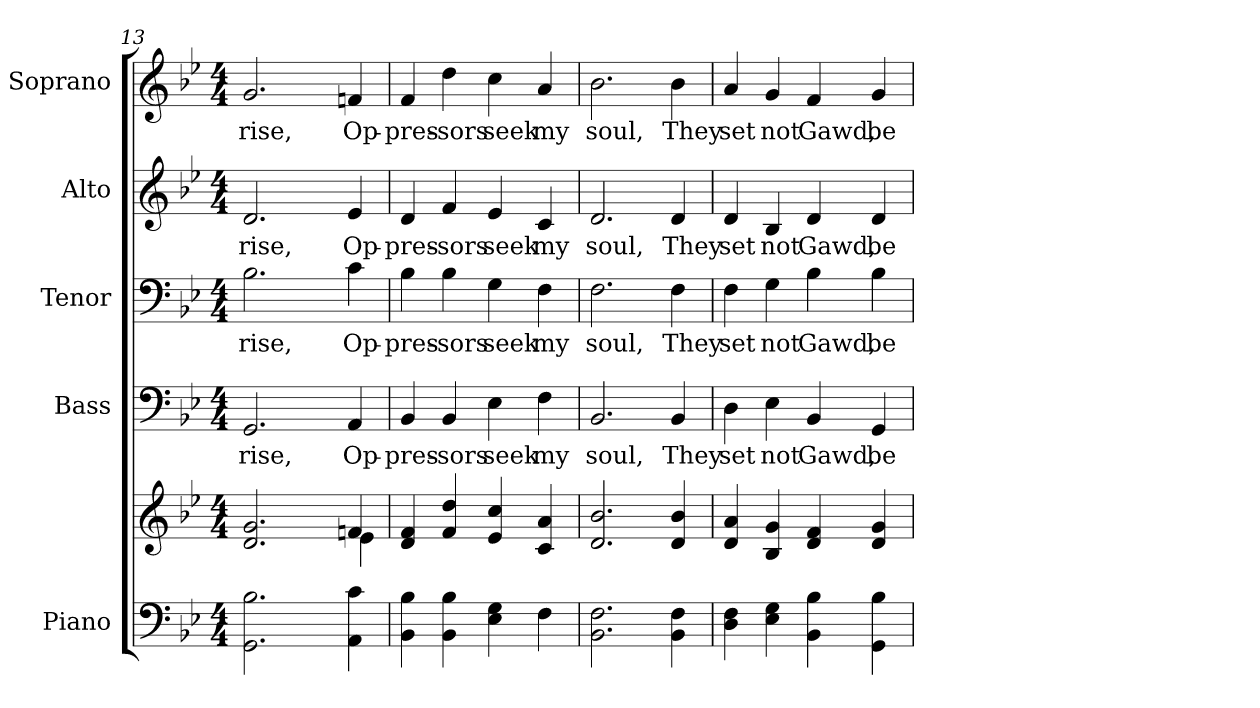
**kern	**kern	**kern	**text	**kern	**text	**kern	**text	**kern	**text
*part5	*part5	*part4	*part4	*part3	*part3	*part2	*part2	*part1	*part1
*staff6	*staff5	*staff4	*staff4	*staff3	*staff3	*staff2	*staff2	*staff1	*staff1
*I"Piano	*	*I"Bass	*	*I"Tenor	*	*I"Alto	*	*I"Soprano	*
*I'Pno.	*	*I'B.	*	*I'T.	*	*I'A.	*	*I'S.	*
*clefF4	*clefG2	*clefF4	*	*clefF4	*	*clefG2	*	*clefG2	*
*k[b-e-]	*k[b-e-]	*k[b-e-]	*	*k[b-e-]	*	*k[b-e-]	*	*k[b-e-]	*
*B-:	*B-:	*B-:	*	*B-:	*	*B-:	*	*B-:	*
*M4/4	*M4/4	*M4/4	*	*M4/4	*	*M4/4	*	*M4/4	*
=13	=13	=13	=13	=13	=13	=13	=13	=13	=13
*	*^	*	*	*	*	*	*	*	*
!	!	!	!	!LO:LY:b:color=#000000	!	!	!	!	!	!
!	!	!	!	!	!	!LO:LY:b:color=#000000	!	!	!	!
!	!	!	!	!	!	!	!	!LO:LY:b:color=#000000	!	!
!	!	!	!	!	!	!	!	!	!	!LO:LY:b:color=#000000
2.GGi\ 2.B-i	2.di/ 2.gi	2ryy	2.GGi/	rise,	2.B-i\	rise,	2.di/	rise,	2.gi/	rise,
.	.	4ryy	.	.	.	.	.	.	.	.
!	!	!	!	!LO:LY:b:color=#000000	!	!	!	!	!	!
!	!	!	!	!	!	!LO:LY:b:color=#000000	!	!	!	!
!	!	!	!	!	!	!	!	!LO:LY:b:color=#000000	!	!
!	!	!	!	!	!	!	!	!	!	!LO:LY:b:color=#000000
4AAi\ 4ci	4fni/	4e-i\	4AAi/	Op-	4ci\	Op-	4e-i/	Op-	4fni/	Op-
*	*v	*v	*	*	*	*	*	*	*	*
=14	=14	=14	=14	=14	=14	=14	=14	=14	=14
*	*^	*	*	*	*	*	*	*	*
!	!	!	!	!LO:LY:b:color=#000000	!	!	!	!	!	!
*	*v	*v	*	*	*	*	*	*	*	*
*	*^	*	*	*	*	*	*	*	*
!	!	!	!	!	!	!LO:LY:b:color=#000000	!	!	!	!
*	*v	*v	*	*	*	*	*	*	*	*
*	*^	*	*	*	*	*	*	*	*
!	!	!	!	!	!	!	!	!LO:LY:b:color=#000000	!	!
*	*v	*v	*	*	*	*	*	*	*	*
*	*^	*	*	*	*	*	*	*	*
!	!	!	!	!	!	!	!	!	!	!LO:LY:b:color=#000000
*	*v	*v	*	*	*	*	*	*	*	*
4BB-i\ 4B-i	4di/ 4fi	4BB-i/	-pres-	4B-i\	-pres-	4di/	-pres-	4fi/	-pres-
!	!	!	!LO:LY:b:color=#000000	!	!	!	!	!	!
!	!	!	!	!	!LO:LY:b:color=#000000	!	!	!	!
!	!	!	!	!	!	!	!LO:LY:b:color=#000000	!	!
!	!	!	!	!	!	!	!	!	!LO:LY:b:color=#000000
4BB-i\ 4B-i	4fi/ 4ddi	4BB-i/	-sors	4B-i\	-sors	4fi/	-sors	4ddi\	-sors
!	!	!	!LO:LY:b:color=#000000	!	!	!	!	!	!
!	!	!	!	!	!LO:LY:b:color=#000000	!	!	!	!
!	!	!	!	!	!	!	!LO:LY:b:color=#000000	!	!
!	!	!	!	!	!	!	!	!	!LO:LY:b:color=#000000
4E-i\ 4Gi	4e-i/ 4cci	4E-i\	seek	4Gi\	seek	4e-i/	seek	4cci\	seek
!	!	!	!LO:LY:b:color=#000000	!	!	!	!	!	!
!	!	!	!	!	!LO:LY:b:color=#000000	!	!	!	!
!	!	!	!	!	!	!	!LO:LY:b:color=#000000	!	!
!	!	!	!	!	!	!	!	!	!LO:LY:b:color=#000000
4Fi\	4ci/ 4ai	4Fi\	my	4Fi\	my	4ci/	my	4ai/	my
=15	=15	=15	=15	=15	=15	=15	=15	=15	=15
!	!	!	!LO:LY:b:color=#000000	!	!	!	!	!	!
!	!	!	!	!	!LO:LY:b:color=#000000	!	!	!	!
!	!	!	!	!	!	!	!LO:LY:b:color=#000000	!	!
!	!	!	!	!	!	!	!	!	!LO:LY:b:color=#000000
2.BB-i\ 2.Fi	2.di/ 2.b-i	2.BB-i/	soul,	2.Fi\	soul,	2.di/	soul,	2.b-i\	soul,
!	!	!	!LO:LY:b:color=#000000	!	!	!	!	!	!
!	!	!	!	!	!LO:LY:b:color=#000000	!	!	!	!
!	!	!	!	!	!	!	!LO:LY:b:color=#000000	!	!
!	!	!	!	!	!	!	!	!	!LO:LY:b:color=#000000
4BB-i\ 4Fi	4di/ 4b-i	4BB-i/	They	4Fi\	They	4di/	They	4b-i\	They
!!LO:PB:g=z
=16	=16	=16	=16	=16	=16	=16	=16	=16	=16
!	!	!	!LO:LY:b:color=#000000	!	!	!	!	!	!
!	!	!	!	!	!LO:LY:b:color=#000000	!	!	!	!
!	!	!	!	!	!	!	!LO:LY:b:color=#000000	!	!
!	!	!	!	!	!	!	!	!	!LO:LY:b:color=#000000
4Di\ 4Fi	4di/ 4ai	4Di\	set	4Fi\	set	4di/	set	4ai/	set
!	!	!	!LO:LY:b:color=#000000	!	!	!	!	!	!
!	!	!	!	!	!LO:LY:b:color=#000000	!	!	!	!
!	!	!	!	!	!	!	!LO:LY:b:color=#000000	!	!
!	!	!	!	!	!	!	!	!	!LO:LY:b:color=#000000
4E-i\ 4Gi	4B-i/ 4gi	4E-i\	not	4Gi\	not	4B-i/	not	4gi/	not
!	!	!	!LO:LY:b:color=#000000	!	!	!	!	!	!
!	!	!	!	!	!LO:LY:b:color=#000000	!	!	!	!
!	!	!	!	!	!	!	!LO:LY:b:color=#000000	!	!
!	!	!	!	!	!	!	!	!	!LO:LY:b:color=#000000
4BB-i\ 4B-i	4di/ 4fi	4BB-i/	Gawd,	4B-i\	Gawd,	4di/	Gawd,	4fi/	Gawd,
!	!	!	!LO:LY:b:color=#000000	!	!	!	!	!	!
!	!	!	!	!	!LO:LY:b:color=#000000	!	!	!	!
!	!	!	!	!	!	!	!LO:LY:b:color=#000000	!	!
!	!	!	!	!	!	!	!	!	!LO:LY:b:color=#000000
4GGi\ 4B-i	4di/ 4gi	4GGi/	be-	4B-i\	be-	4di/	be-	4gi/	be-
=	=	=	=	=	=	=	=	=	=
*-	*-	*-	*-	*-	*-	*-	*-	*-	*-
